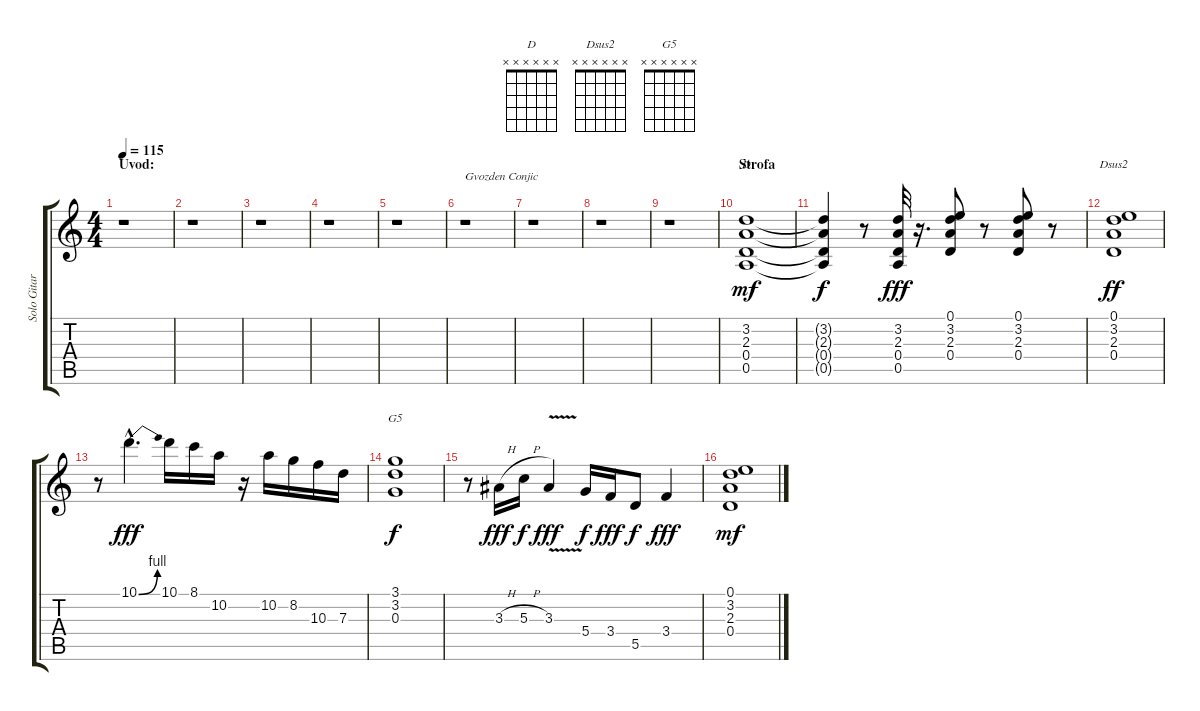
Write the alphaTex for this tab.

\track ("Solo Gitara 2" "Solo Gitar") {instrument distortionguitar}
\staff {score tabs}
\tuning (E4 B3 G3 D3 A2 E2) {hide}
\chord ("D" x x x x x x)
\chord ("Dsus2" x x x x x x)
\chord ("G5" x x x x x x)
\ts (4 4)
\section ("" "Uvod:")
\tempo 115
\clef g2
\ks c
r.1{dy mf instrument distortionguitar} |
r.1 |
r.1 |
r.1 |
r.1 |
r.1{txt "Gvozden Conjic"} |
r.1 |
r.1 |
r.1 |
\section ("" "Strofa")
(3.2 2.3 0.4 0.5).1{ch "D"} |
(3.2{t} 2.3{t} 0.4{t} 0.5{t}).4{dy f} r.8 (3.2 2.3 0.4 0.5).32{dy fff} r.16{d} (0.1 3.2 2.3 0.4).8 r.8 (0.1 3.2 2.3 0.4).8 r.8 |
(0.1 3.2 2.3 0.4).1{ch "Dsus2" dy ff} |
r.8 10.1{be (bend 0 0 60 4) hac}.4{d dy fff} 10.1.16 8.1.16 10.2.16 r.16 10.2.16 8.2.16 10.3.16 7.3.16 |
(3.1 3.2 0.3).1{ch "G5" dy f} |
r.8 3.3{h}.16{dy fff} 5.3{h}.16{dy f} 3.3{v}.4{dy fff} 5.4.16{dy f} 3.4.16{dy fff} 5.5.8{dy f} 3.4.4{dy fff} |
(0.1 3.2 2.3 0.4).1{dy mf}
